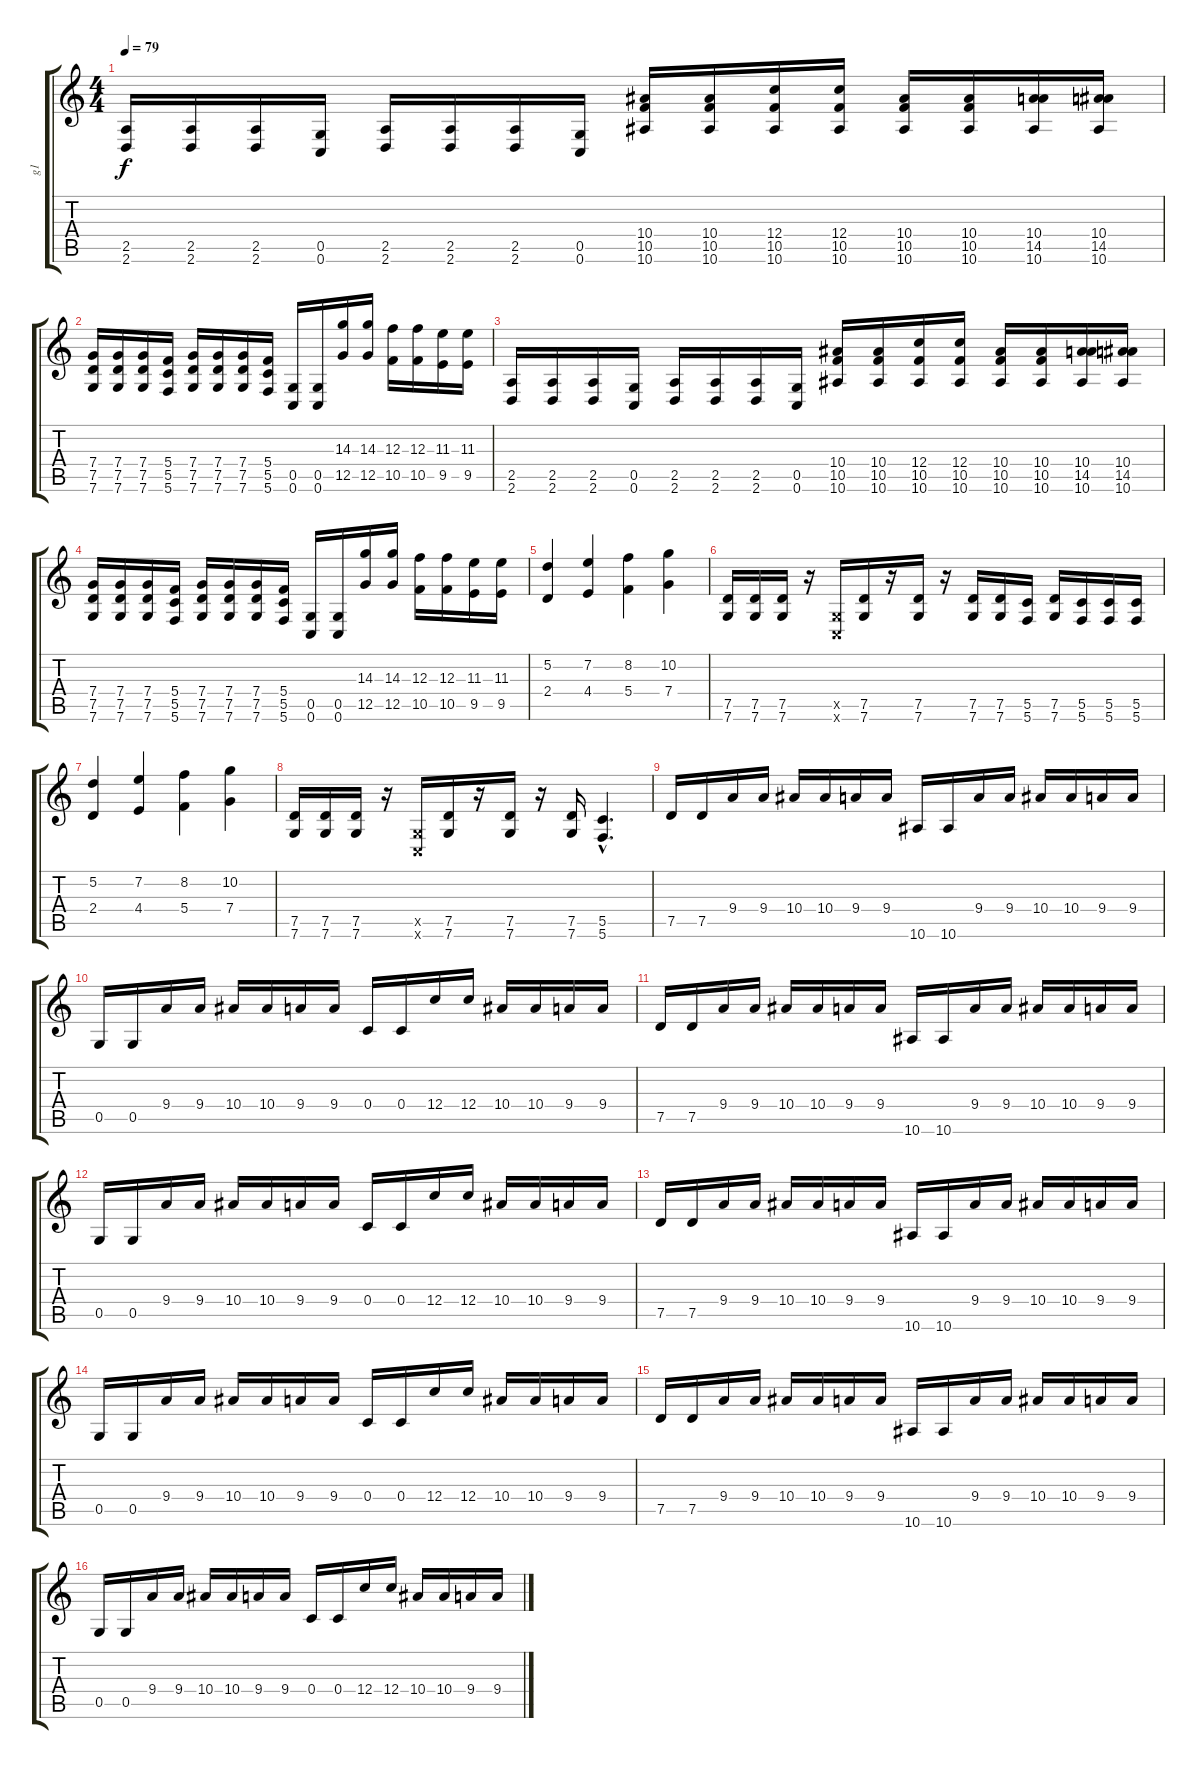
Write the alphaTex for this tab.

\track ("g1" "g1") {instrument distortionguitar}
\staff {score tabs}
\tuning (D4 A3 F3 C3 G2 C2) {hide}
\ts (4 4)
\tempo 79
\clef g2
\ks c
(2.5 2.6).16{dy f instrument distortionguitar} (2.5 2.6).16 (2.5 2.6).16 (0.5 0.6).16 (2.5 2.6).16 (2.5 2.6).16 (2.5 2.6).16 (0.5 0.6).16 (10.4 10.5 10.6).16 (10.4 10.5 10.6).16 (12.4 10.5 10.6).16 (12.4 10.5 10.6).16 (10.4 10.5 10.6).16 (10.4 10.5 10.6).16 (10.4 14.5 10.6).16 (10.4 14.5 10.6).16 |
(7.4 7.5 7.6).16 (7.4 7.5 7.6).16 (7.4 7.5 7.6).16 (5.4 5.5 5.6).16 (7.4 7.5 7.6).16 (7.4 7.5 7.6).16 (7.4 7.5 7.6).16 (5.4 5.5 5.6).16 (0.5 0.6).16 (0.5 0.6).16 (14.3 12.5).16 (14.3 12.5).16 (12.3 10.5).16 (12.3 10.5).16 (11.3 9.5).16 (11.3 9.5).16 |
(2.5 2.6).16{instrument distortionguitar} (2.5 2.6).16 (2.5 2.6).16 (0.5 0.6).16 (2.5 2.6).16 (2.5 2.6).16 (2.5 2.6).16 (0.5 0.6).16 (10.4 10.5 10.6).16 (10.4 10.5 10.6).16 (12.4 10.5 10.6).16 (12.4 10.5 10.6).16 (10.4 10.5 10.6).16 (10.4 10.5 10.6).16 (10.4 14.5 10.6).16 (10.4 14.5 10.6).16 |
(7.4 7.5 7.6).16 (7.4 7.5 7.6).16 (7.4 7.5 7.6).16 (5.4 5.5 5.6).16 (7.4 7.5 7.6).16 (7.4 7.5 7.6).16 (7.4 7.5 7.6).16 (5.4 5.5 5.6).16 (0.5 0.6).16 (0.5 0.6).16 (14.3 12.5).16 (14.3 12.5).16 (12.3 10.5).16 (12.3 10.5).16 (11.3 9.5).16 (11.3 9.5).16 |
(5.2 2.4).4 (7.2 4.4).4 (8.2 5.4).4 (10.2 7.4).4 |
(7.5 7.6).16 (7.5 7.6).16 (7.5 7.6).16 r.16 (0.5{x} 0.6{x}).16 (7.5 7.6).16 r.16 (7.5 7.6).16 r.16 (7.5 7.6).16 (7.5 7.6).16 (5.5 5.6).16 (7.5 7.6).16 (5.5 5.6).16 (5.5 5.6).16 (5.5 5.6).16 |
(5.2 2.4).4 (7.2 4.4).4 (8.2 5.4).4 (10.2 7.4).4 |
(7.5 7.6).16 (7.5 7.6).16 (7.5 7.6).16 r.16 (0.5{x} 0.6{x}).16 (7.5 7.6).16 r.16 (7.5 7.6).16 r.16 (7.5 7.6).16 (5.5{hac} 5.6{hac}).4{d} |
7.5.16{instrument electricguitarmuted} 7.5.16 9.4.16 9.4.16 10.4.16 10.4.16 9.4.16 9.4.16 10.6.16 10.6.16 9.4.16 9.4.16 10.4.16 10.4.16 9.4.16 9.4.16 |
0.5.16 0.5.16 9.4.16 9.4.16 10.4.16 10.4.16 9.4.16 9.4.16 0.4.16 0.4.16 12.4.16 12.4.16 10.4.16 10.4.16 9.4.16 9.4.16 |
7.5.16{instrument electricguitarmuted} 7.5.16 9.4.16 9.4.16 10.4.16 10.4.16 9.4.16 9.4.16 10.6.16 10.6.16 9.4.16 9.4.16 10.4.16 10.4.16 9.4.16 9.4.16 |
0.5.16 0.5.16 9.4.16 9.4.16 10.4.16 10.4.16 9.4.16 9.4.16 0.4.16 0.4.16 12.4.16 12.4.16 10.4.16 10.4.16 9.4.16 9.4.16 |
7.5.16{instrument electricguitarmuted} 7.5.16 9.4.16 9.4.16 10.4.16 10.4.16 9.4.16 9.4.16 10.6.16 10.6.16 9.4.16 9.4.16 10.4.16 10.4.16 9.4.16 9.4.16 |
0.5.16 0.5.16 9.4.16 9.4.16 10.4.16 10.4.16 9.4.16 9.4.16 0.4.16 0.4.16 12.4.16 12.4.16 10.4.16 10.4.16 9.4.16 9.4.16 |
7.5.16{instrument electricguitarmuted} 7.5.16 9.4.16 9.4.16 10.4.16 10.4.16 9.4.16 9.4.16 10.6.16 10.6.16 9.4.16 9.4.16 10.4.16 10.4.16 9.4.16 9.4.16 |
0.5.16 0.5.16 9.4.16 9.4.16 10.4.16 10.4.16 9.4.16 9.4.16 0.4.16 0.4.16 12.4.16 12.4.16 10.4.16 10.4.16 9.4.16 9.4.16
